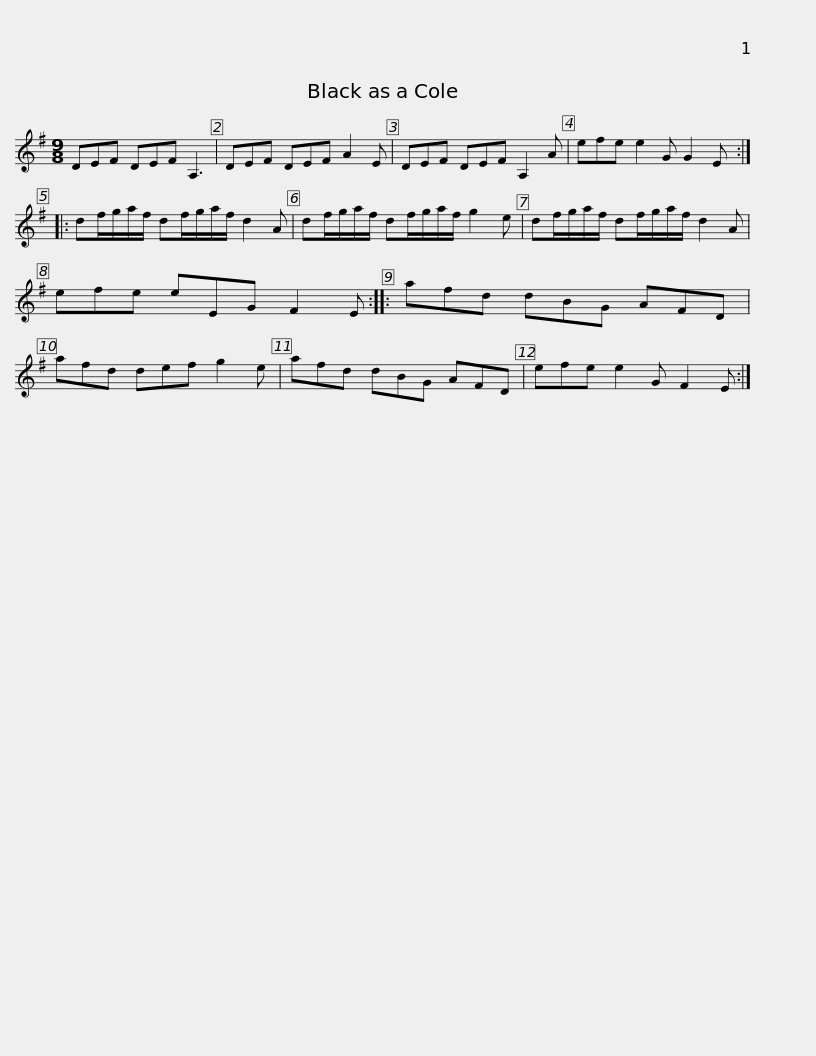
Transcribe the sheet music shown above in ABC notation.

X:1
L:1/8
M:9/8
I:linebreak $
K:G
V:1 treble
V:1
 DEF DEF A,3 | DEF DEF A2 E | DEF DEF A,2 A | efe e2 G G2 E ::$ df/g/a/f/ df/g/a/f/ d2 A | %5
 df/g/a/f/ df/g/a/f/ g2 e | df/g/a/f/ df/g/a/f/ d2 A |$ efe eEG F2 E :: afd dBG AFD | afd def g2 e | %10
 afd dBG AFD | efe e2 G F2 E :| %12
